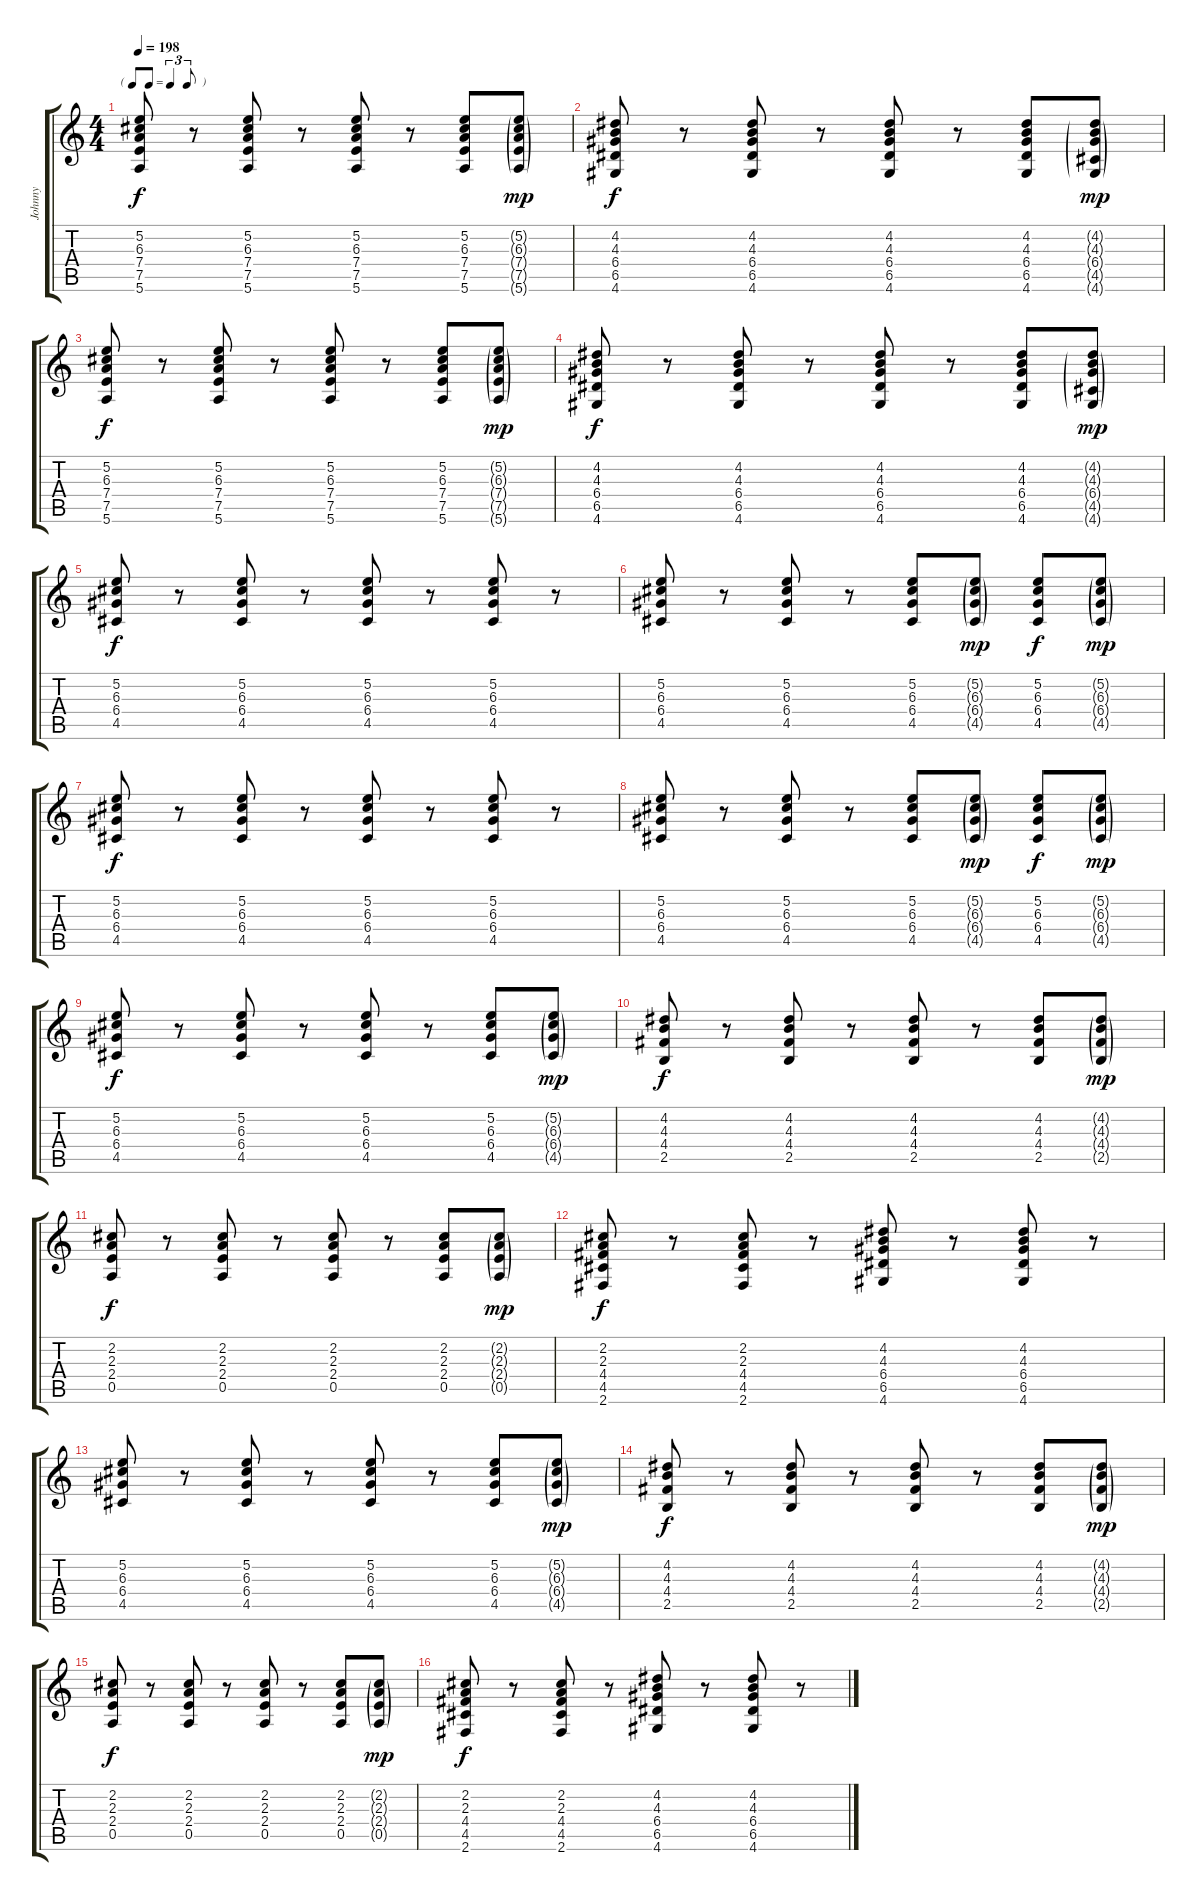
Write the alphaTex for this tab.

\track ("Johnny" "Johnny") {instrument electricguitarclean}
\staff {score tabs}
\tuning (E4 B3 G3 D3 A2 E2) {hide}
\ts (4 4)
\tf triplet8th
\tempo 198
\clef g2
\ks c
(5.2 6.3 7.4 7.5 5.6).8{dy f} r.8 (5.2 6.3 7.4 7.5 5.6).8 r.8 (5.2 6.3 7.4 7.5 5.6).8 r.8 (5.2 6.3 7.4 7.5 5.6).8 (5.2{g} 6.3{g} 7.4{g} 7.5{g} 5.6{g}).8{dy mp} |
(4.2 4.3 6.4 6.5 4.6).8{dy f} r.8 (4.2 4.3 6.4 6.5 4.6).8 r.8 (4.2 4.3 6.4 6.5 4.6).8 r.8 (4.2 4.3 6.4 6.5 4.6).8 (4.2{g} 4.3{g} 6.4{g} 4.5{g} 4.6{g}).8{dy mp} |
(5.2 6.3 7.4 7.5 5.6).8{dy f} r.8 (5.2 6.3 7.4 7.5 5.6).8 r.8 (5.2 6.3 7.4 7.5 5.6).8 r.8 (5.2 6.3 7.4 7.5 5.6).8 (5.2{g} 6.3{g} 7.4{g} 7.5{g} 5.6{g}).8{dy mp} |
(4.2 4.3 6.4 6.5 4.6).8{dy f} r.8 (4.2 4.3 6.4 6.5 4.6).8 r.8 (4.2 4.3 6.4 6.5 4.6).8 r.8 (4.2 4.3 6.4 6.5 4.6).8 (4.2{g} 4.3{g} 6.4{g} 4.5{g} 4.6{g}).8{dy mp} |
(5.2 6.3 6.4 4.5).8{dy f} r.8 (5.2 6.3 6.4 4.5).8 r.8 (5.2 6.3 6.4 4.5).8 r.8 (5.2 6.3 6.4 4.5).8 r.8 |
(5.2 6.3 6.4 4.5).8 r.8 (5.2 6.3 6.4 4.5).8 r.8 (5.2 6.3 6.4 4.5).8 (5.2{g} 6.3{g} 6.4{g} 4.5{g}).8{dy mp} (5.2 6.3 6.4 4.5).8{dy f} (5.2{g} 6.3{g} 6.4{g} 4.5{g}).8{dy mp} |
(5.2 6.3 6.4 4.5).8{dy f} r.8 (5.2 6.3 6.4 4.5).8 r.8 (5.2 6.3 6.4 4.5).8 r.8 (5.2 6.3 6.4 4.5).8 r.8 |
(5.2 6.3 6.4 4.5).8 r.8 (5.2 6.3 6.4 4.5).8 r.8 (5.2 6.3 6.4 4.5).8 (5.2{g} 6.3{g} 6.4{g} 4.5{g}).8{dy mp} (5.2 6.3 6.4 4.5).8{dy f} (5.2{g} 6.3{g} 6.4{g} 4.5{g}).8{dy mp} |
(5.2 6.3 6.4 4.5).8{dy f} r.8 (5.2 6.3 6.4 4.5).8 r.8 (5.2 6.3 6.4 4.5).8 r.8 (5.2 6.3 6.4 4.5).8 (5.2{g} 6.3{g} 6.4{g} 4.5{g}).8{dy mp} |
(4.2 4.3 4.4 2.5).8{dy f} r.8 (4.2 4.3 4.4 2.5).8 r.8 (4.2 4.3 4.4 2.5).8 r.8 (4.2 4.3 4.4 2.5).8 (4.2{g} 4.3{g} 4.4{g} 2.5{g}).8{dy mp} |
(2.2 2.3 2.4 0.5).8{dy f} r.8 (2.2 2.3 2.4 0.5).8 r.8 (2.2 2.3 2.4 0.5).8 r.8 (2.2 2.3 2.4 0.5).8 (2.2{g} 2.3{g} 2.4{g} 0.5{g}).8{dy mp} |
(2.2 2.3 4.4 4.5 2.6).8{dy f} r.8 (2.2 2.3 4.4 4.5 2.6).8 r.8 (4.2 4.3 6.4 6.5 4.6).8 r.8 (4.2 4.3 6.4 6.5 4.6).8 r.8 |
(5.2 6.3 6.4 4.5).8 r.8 (5.2 6.3 6.4 4.5).8 r.8 (5.2 6.3 6.4 4.5).8 r.8 (5.2 6.3 6.4 4.5).8 (5.2{g} 6.3{g} 6.4{g} 4.5{g}).8{dy mp} |
(4.2 4.3 4.4 2.5).8{dy f} r.8 (4.2 4.3 4.4 2.5).8 r.8 (4.2 4.3 4.4 2.5).8 r.8 (4.2 4.3 4.4 2.5).8 (4.2{g} 4.3{g} 4.4{g} 2.5{g}).8{dy mp} |
(2.2 2.3 2.4 0.5).8{dy f} r.8 (2.2 2.3 2.4 0.5).8 r.8 (2.2 2.3 2.4 0.5).8 r.8 (2.2 2.3 2.4 0.5).8 (2.2{g} 2.3{g} 2.4{g} 0.5{g}).8{dy mp} |
(2.2 2.3 4.4 4.5 2.6).8{dy f} r.8 (2.2 2.3 4.4 4.5 2.6).8 r.8 (4.2 4.3 6.4 6.5 4.6).8 r.8 (4.2 4.3 6.4 6.5 4.6).8 r.8
